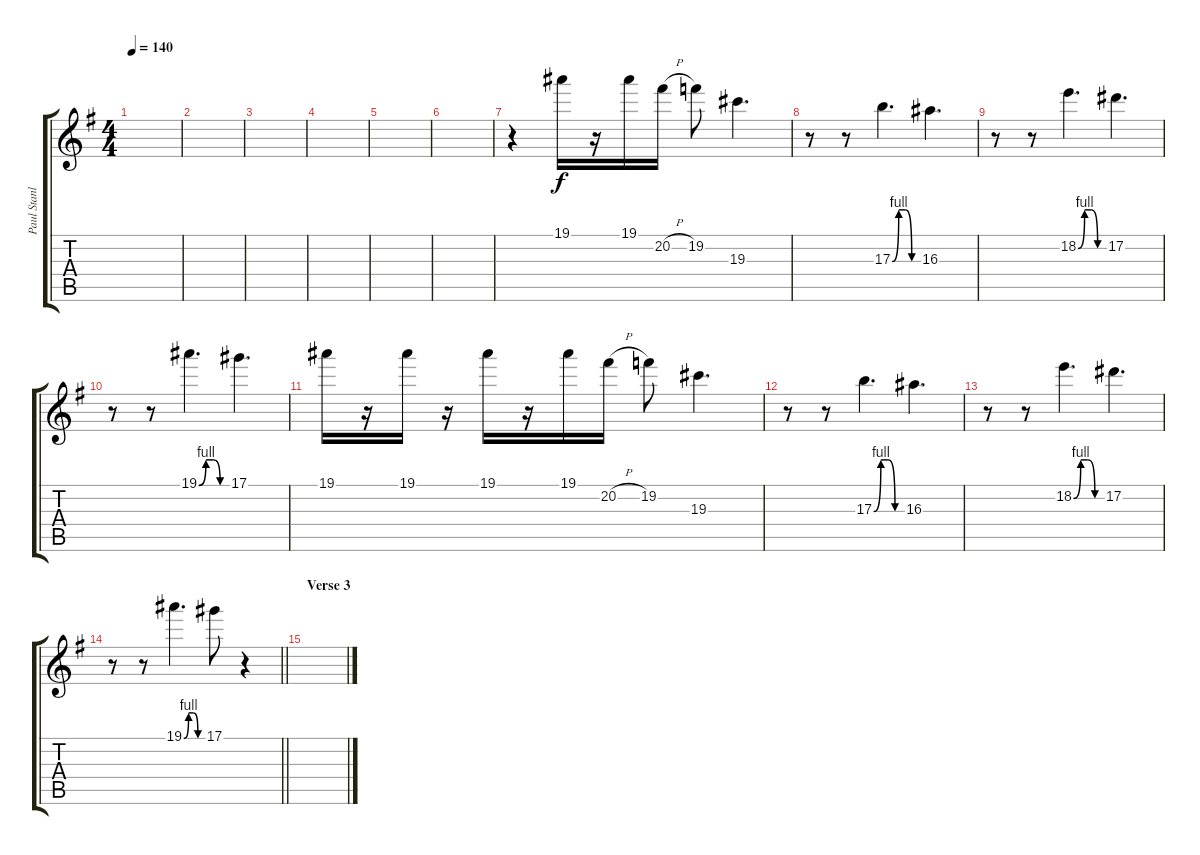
\track ("Paul Stanley Solo" "Paul Stanl") {instrument distortionguitar}
\staff {score tabs}
\tuning (Eb4 Bb3 Gb3 Db3 Ab2 Eb2) {hide}
\ts (4 4)
\tempo 140
\clef g2
\ks g
|
|
|
|
|
|
r.4 19.1.16 r.16 19.1.16 20.2{h}.16 19.2.8 19.3.4{d} |
r.8 r.8 17.3{be (custom 0 0 15 4 30 4 45 0 60 0)}.4{d} 16.3.4{d} |
r.8 r.8 18.2{be (custom 0 0 15 4 30 4 45 0 60 0)}.4{d} 17.2.4{d} |
r.8 r.8 19.1{be (custom 0 0 15 4 30 4 45 0 60 0)}.4{d} 17.1.4{d} |
19.1.16 r.16 19.1.16 r.16 19.1.16 r.16 19.1.16 20.2{h}.16 19.2.8 19.3.4{d} |
r.8 r.8 17.3{be (custom 0 0 15 4 30 4 45 0 60 0)}.4{d} 16.3.4{d} |
r.8 r.8 18.2{be (custom 0 0 15 4 30 4 45 0 60 0)}.4{d} 17.2.4{d} |
\barLineRight lightlight
r.8 r.8 19.1{be (custom 0 0 15 4 30 4 45 0 60 0)}.4{d} 17.1.8 r.4 |
\section ("" "Verse 3")
